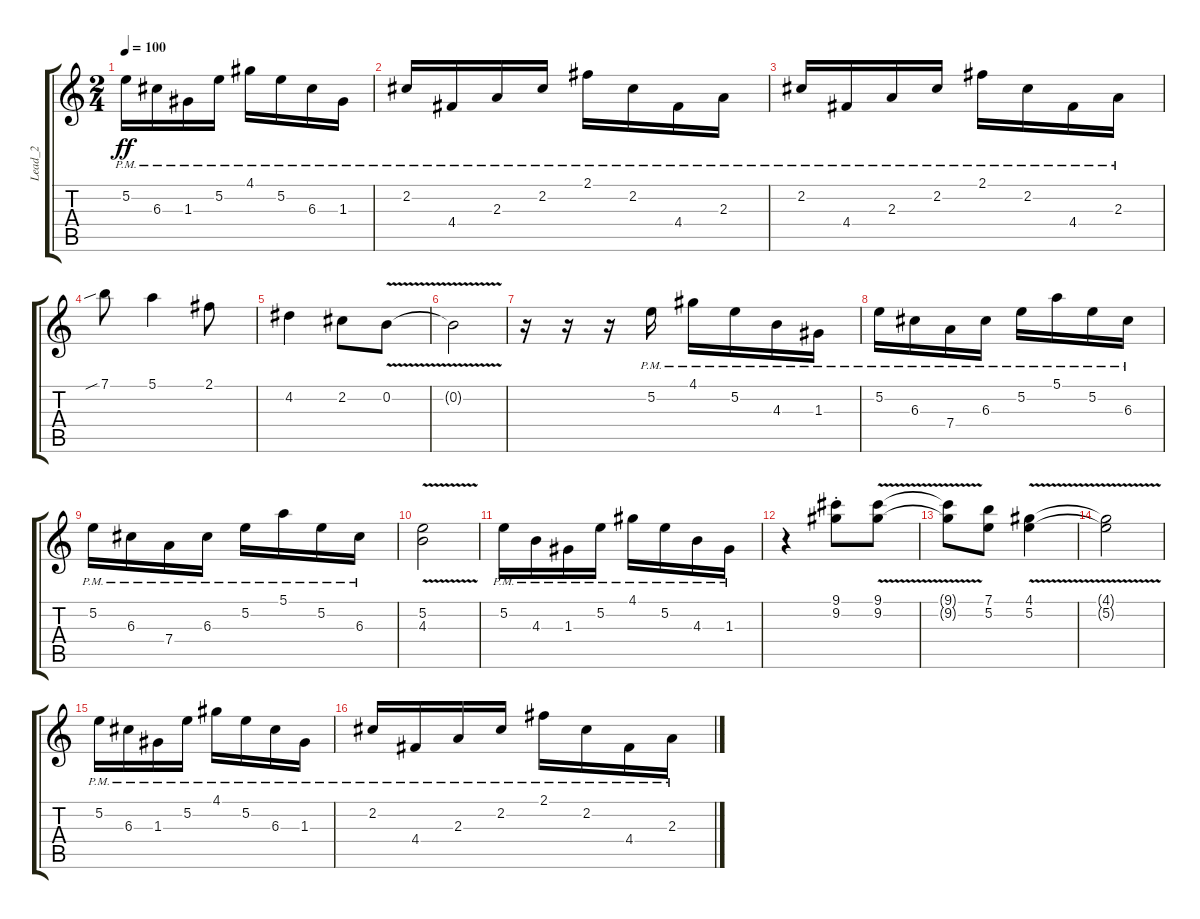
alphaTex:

\track ("Lead_2" "Lead_2") {instrument acousticguitarsteel}
\staff {score tabs}
\tuning (E4 B3 G3 D3 A2 E2) {hide}
\ts (2 4)
\tempo 100
\clef g2
\ks c
5.2{pm}.16{dy ff} 6.3{pm}.16 1.3{pm}.16 5.2{pm}.16 4.1{pm}.16 5.2{pm}.16 6.3{pm}.16 1.3{pm}.16 |
2.2{pm}.16 4.4{pm}.16 2.3{pm}.16 2.2{pm}.16 2.1{pm}.16 2.2{pm}.16 4.4{pm}.16 2.3{pm}.16 |
2.2{pm}.16 4.4{pm}.16 2.3{pm}.16 2.2{pm}.16 2.1{pm}.16 2.2{pm}.16 4.4{pm}.16 2.3{pm}.16 |
7.1{sib}.8 5.1.4 2.1.8 |
4.2.4 2.2.8 0.2{v}.8 |
0.2{t}.2 |
r.16 r.16 r.16 5.2{pm}.16 4.1{pm}.16 5.2{pm}.16 4.3{pm}.16 1.3{pm}.16 |
5.2{pm}.16 6.3{pm}.16 7.4{pm}.16 6.3{pm}.16 5.2{pm}.16 5.1{pm}.16 5.2{pm}.16 6.3{pm}.16 |
5.2{pm}.16 6.3{pm}.16 7.4{pm}.16 6.3{pm}.16 5.2{pm}.16 5.1{pm}.16 5.2{pm}.16 6.3{pm}.16 |
(5.2{v} 4.3{v}).2 |
5.2{pm}.16 4.3{pm}.16 1.3{pm}.16 5.2{pm}.16 4.1{pm}.16 5.2{pm}.16 4.3{pm}.16 1.3{pm}.16 |
r.4 (9.1{st} 9.2{st}).8 (9.1{v} 9.2{v}).8 |
(9.1{t} 9.2{t}).8 (7.1 5.2).8 (4.1{v} 5.2{v}).4 |
(4.1{t} 5.2{t}).2 |
5.2{pm}.16 6.3{pm}.16 1.3{pm}.16 5.2{pm}.16 4.1{pm}.16 5.2{pm}.16 6.3{pm}.16 1.3{pm}.16 |
2.2{pm}.16 4.4{pm}.16 2.3{pm}.16 2.2{pm}.16 2.1{pm}.16 2.2{pm}.16 4.4{pm}.16 2.3{pm}.16
